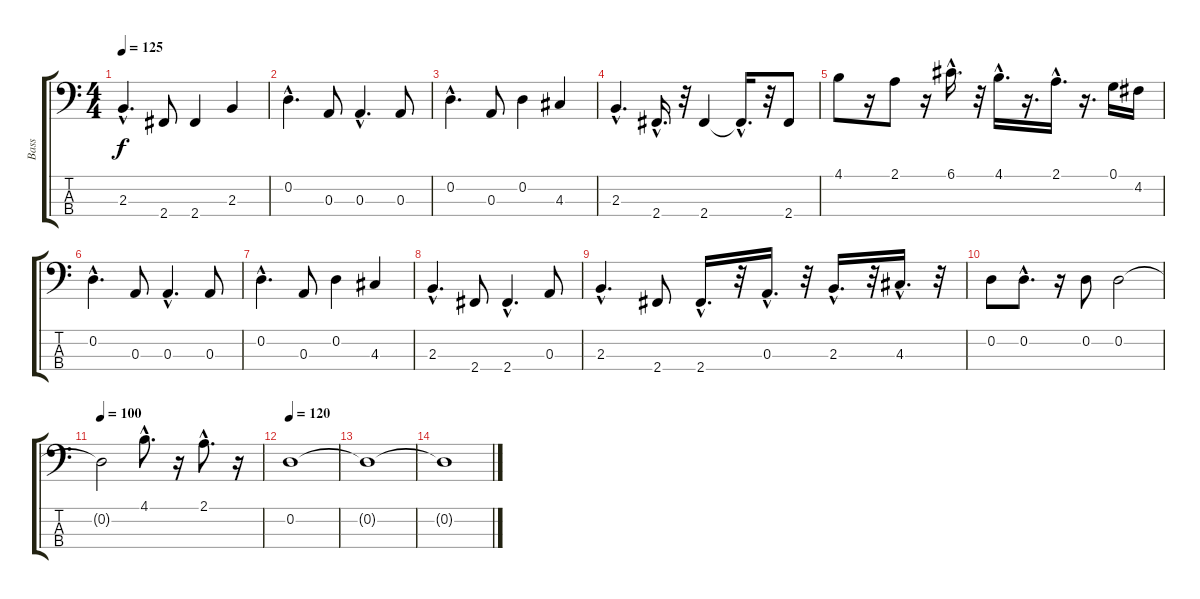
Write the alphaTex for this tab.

\track ("Bass" "Bass") {instrument electricbassfinger}
\staff {score tabs}
\tuning (G2 D2 A1 E1) {hide}
\ts (4 4)
\tempo 125
\clef f4
\ks c
2.3{hac}.4{d dy f} 2.4.8 2.4.4 2.3.4 |
0.2{hac}.4{d} 0.3.8 0.3{hac}.4{d} 0.3.8 |
0.2{hac}.4{d} 0.3.8 0.2.4 4.3.4 |
2.3{hac}.4{d} 2.4{hac}.16{d} r.32 2.4.4 2.4{hac t}.16{d} r.32 2.4.8 |
4.1.8 r.16 2.1.8 r.16 6.1{hac}.16{d} r.32 4.1{hac}.16{d} r.16{d} 2.1{hac}.16{d} r.16{d} 0.1.16 4.2.16 |
0.2{hac}.4{d} 0.3.8 0.3{hac}.4{d} 0.3.8 |
0.2{hac}.4{d} 0.3.8 0.2.4 4.3.4 |
2.3{hac}.4{d} 2.4.8 2.4{hac}.4{d} 0.3.8 |
2.3{hac}.4{d} 2.4.8 2.4{hac}.16{d} r.32 0.3{hac}.16{d} r.32 2.3{hac}.16{d} r.32 4.3{hac}.16{d} r.32 |
0.2.8 0.2{hac}.8{d} r.16 0.2.8 0.2.2 |
\tempo 100
0.2{t}.2 4.1{hac}.8{d} r.16 2.1{hac}.8{d} r.16 |
\tempo 120
0.2.1 |
0.2{t}.1 |
0.2{t}.1
